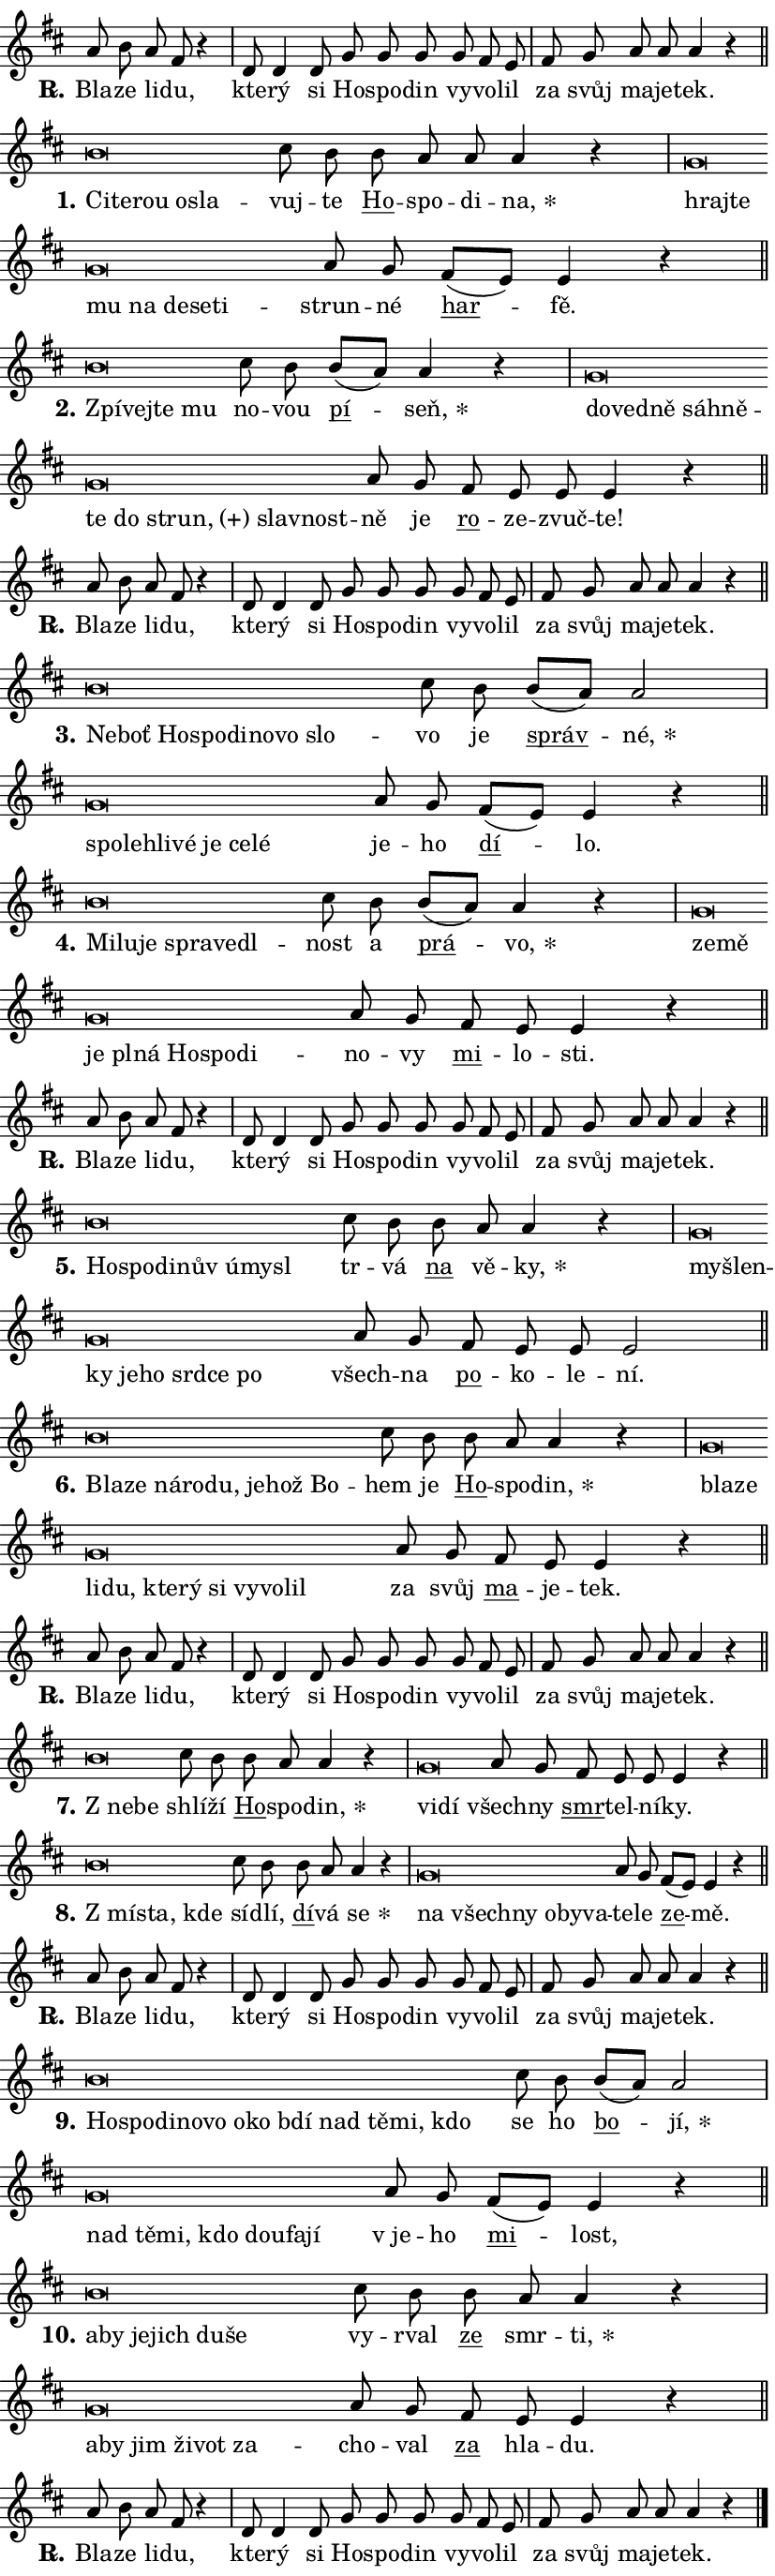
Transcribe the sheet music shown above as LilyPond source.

\version "2.24.0"
\header { tagline = "" }
\paper {
  indent = 0\cm
  top-margin = 0\cm
  right-margin = 0.13\cm % to fit lyric hyphens
  bottom-margin = 0\cm
  left-margin = 0\cm
  paper-width = 14\cm
  page-breaking = #ly:one-page-breaking
  system-system-spacing.basic-distance = #11
  score-system-spacing.basic-distance = #11
  ragged-last = ##f
}


%% Author: Thomas Morley
%% https://lists.gnu.org/archive/html/lilypond-user/2020-05/msg00002.html
#(define (line-position grob)
"Returns position of @var[grob} in current system:
   @code{'start}, if at first time-step
   @code{'end}, if at last time-step
   @code{'middle} otherwise
"
  (let* ((col (ly:item-get-column grob))
         (ln (ly:grob-object col 'left-neighbor))
         (rn (ly:grob-object col 'right-neighbor))
         (col-to-check-left (if (ly:grob? ln) ln col))
         (col-to-check-right (if (ly:grob? rn) rn col))
         (break-dir-left
           (and
             (ly:grob-property col-to-check-left 'non-musical #f)
             (ly:item-break-dir col-to-check-left)))
         (break-dir-right
           (and
             (ly:grob-property col-to-check-right 'non-musical #f)
             (ly:item-break-dir col-to-check-right))))
        (cond ((eqv? 1 break-dir-left) 'start)
              ((eqv? -1 break-dir-right) 'end)
              (else 'middle))))

#(define (tranparent-at-line-position vctor)
  (lambda (grob)
  "Relying on @code{line-position} select the relevant enry from @var{vctor}.
Used to determine transparency,"
    (case (line-position grob)
      ((end) (not (vector-ref vctor 0)))
      ((middle) (not (vector-ref vctor 1)))
      ((start) (not (vector-ref vctor 2))))))

noteHeadBreakVisibility =
#(define-music-function (break-visibility)(vector?)
"Makes @code{NoteHead}s transparent relying on @var{break-visibility}"
#{
  \override NoteHead.transparent =
    #(tranparent-at-line-position break-visibility)
#})

#(define delete-ledgers-for-transparent-note-heads
  (lambda (grob)
    "Reads whether a @code{NoteHead} is transparent.
If so this @code{NoteHead} is removed from @code{'note-heads} from
@var{grob}, which is supposed to be @code{LedgerLineSpanner}.
As a result ledgers are not printed for this @code{NoteHead}"
    (let* ((nhds-array (ly:grob-object grob 'note-heads))
           (nhds-list
             (if (ly:grob-array? nhds-array)
                 (ly:grob-array->list nhds-array)
                 '()))
           ;; Relies on the transparent-property being done before
           ;; Staff.LedgerLineSpanner.after-line-breaking is executed.
           ;; This is fragile ...
           (to-keep
             (remove
               (lambda (nhd)
                 (ly:grob-property nhd 'transparent #f))
               nhds-list)))
      ;; TODO find a better method to iterate over grob-arrays, similiar
      ;; to filter/remove etc for lists
      ;; For now rebuilt from scratch
      (set! (ly:grob-object grob 'note-heads)  '())
      (for-each
        (lambda (nhd)
          (ly:pointer-group-interface::add-grob grob 'note-heads nhd))
        to-keep))))

squashNotes = {
  \override NoteHead.X-extent = #'(-0.2 . 0.2)
  \override NoteHead.Y-extent = #'(-0.75 . 0)
  \override NoteHead.stencil =
    #(lambda (grob)
       (let ((pos (ly:grob-property grob 'staff-position)))
         (begin
           (if (< pos -7) (display "ERROR: Lower brevis then expected\n") (display ""))
           (if (<= pos -6) ly:text-interface::print ly:note-head::print))))
}
unSquashNotes = {
  \revert NoteHead.X-extent
  \revert NoteHead.Y-extent
  \revert NoteHead.stencil
}

hideNotes = \noteHeadBreakVisibility #begin-of-line-visible
unHideNotes = \noteHeadBreakVisibility #all-visible

% work-around for resetting accidentals
% https://lilypond.org/doc/v2.23/Documentation/notation/displaying-rhythms#unmetered-music
cadenzaMeasure = {
  \cadenzaOff
  \partial 1024 s1024
  \cadenzaOn
}

#(define-markup-command (accent layout props text) (markup?)
  "Underline accented syllable"
  (interpret-markup layout props
    #{\markup \override #'(offset . 4.3) \underline { #text }#}))

responsum = \markup \concat {
  "R" \hspace #-1.05 \path #0.1 #'((moveto 0 0.07) (lineto 0.9 0.8)) \hspace #0.05 "."
}

spaceSize = #0.6828661417322834 % exact space size for TeX Gyre Schola

\layout {
  \context {
    \Staff
    \remove "Time_signature_engraver"
    \override LedgerLineSpanner.after-line-breaking = #delete-ledgers-for-transparent-note-heads
  }
  \context {
    \Lyrics {
      \override LyricSpace.minimum-distance = \spaceSize
      \override LyricText.font-name = #"TeX Gyre Schola"
      \override LyricText.font-size = 1
      \override StanzaNumber.font-name = #"TeX Gyre Schola Bold"
      \override StanzaNumber.font-size = 1
    }
  }
  \context {
    \Score 
    \override NoteHead.text =
      #(lambda (grob) 
        (let ((pos (ly:grob-property grob 'staff-position)))
          #{\markup {
            \combine
              \halign #-0.55 \raise #(if (= pos -6) 0 0.5) \override #'(thickness . 2) \draw-line #'(3.2 . 0)
              \musicglyph "noteheads.sM1"
          }#}))
  }
}

% magnetic-lyrics.ily
%
%   written by
%     Jean Abou Samra <jean@abou-samra.fr>
%     Werner Lemberg <wl@gnu.org>
%
%   adapted by
%     Jiri Hon <jiri.hon@gmail.com>
%
% Version 2022-Apr-15

% https://www.mail-archive.com/lilypond-user@gnu.org/msg149350.html

#(define (Left_hyphen_pointer_engraver context)
   "Collect syllable-hyphen-syllable occurrences in lyrics and store
them in properties.  This engraver only looks to the left.  For
example, if the lyrics input is @code{foo -- bar}, it does the
following.

@itemize @bullet
@item
Set the @code{text} property of the @code{LyricHyphen} grob between
@q{foo} and @q{bar} to @code{foo}.

@item
Set the @code{left-hyphen} property of the @code{LyricText} grob with
text @q{foo} to the @code{LyricHyphen} grob between @q{foo} and
@q{bar}.
@end itemize

Use this auxiliary engraver in combination with the
@code{lyric-@/text::@/apply-@/magnetic-@/offset!} hook."
   (let ((hyphen #f)
         (text #f))
     (make-engraver
      (acknowledgers
       ((lyric-syllable-interface engraver grob source-engraver)
        (set! text grob)))
      (end-acknowledgers
       ((lyric-hyphen-interface engraver grob source-engraver)
        ;(when (not (grob::has-interface grob 'lyric-space-interface))
          (set! hyphen grob)));)
      ((stop-translation-timestep engraver)
       (when (and text hyphen)
         (ly:grob-set-object! text 'left-hyphen hyphen))
       (set! text #f)
       (set! hyphen #f)))))

#(define (lyric-text::apply-magnetic-offset! grob)
   "If the space between two syllables is less than the value in
property @code{LyricText@/.details@/.squash-threshold}, move the right
syllable to the left so that it gets concatenated with the left
syllable.

Use this function as a hook for
@code{LyricText@/.after-@/line-@/breaking} if the
@code{Left_@/hyphen_@/pointer_@/engraver} is active."
   (let ((hyphen (ly:grob-object grob 'left-hyphen #f)))
     (when hyphen
       (let ((left-text (ly:spanner-bound hyphen LEFT)))
         (when (grob::has-interface left-text 'lyric-syllable-interface)
           (let* ((common (ly:grob-common-refpoint grob left-text X))
                  (this-x-ext (ly:grob-extent grob common X))
                  (left-x-ext
                   (begin
                     ;; Trigger magnetism for left-text.
                     (ly:grob-property left-text 'after-line-breaking)
                     (ly:grob-extent left-text common X)))
                  ;; `delta` is the gap width between two syllables.
                  (delta (- (interval-start this-x-ext)
                            (interval-end left-x-ext)))
                  (details (ly:grob-property grob 'details))
                  (threshold (assoc-get 'squash-threshold details 0.2)))
             (when (< delta threshold)
               (let* (;; We have to manipulate the input text so that
                      ;; ligatures crossing syllable boundaries are not
                      ;; disabled.  For languages based on the Latin
                      ;; script this is essentially a beautification.
                      ;; However, for non-Western scripts it can be a
                      ;; necessity.
                      (lt (ly:grob-property left-text 'text))
                      (rt (ly:grob-property grob 'text))
                      (is-space (grob::has-interface hyphen 'lyric-space-interface))
                      (space (if is-space " " ""))
                      (extra-delta (if is-space spaceSize 0))
                      ;; Append new syllable.
                      (ltrt-space (if (and (string? lt) (string? rt))
                                (string-append lt space rt)
                                (make-concat-markup (list lt space rt))))
                      ;; Right-align `ltrt` to the right side.
                      (ltrt-space-markup (grob-interpret-markup
                               grob
                               (make-translate-markup
                                (cons (interval-length this-x-ext) 0)
                                (make-right-align-markup ltrt-space)))))
                 (begin
                   ;; Don't print `left-text`.
                   (ly:grob-set-property! left-text 'stencil #f)
                   ;; Set text and stencil (which holds all collected
                   ;; syllables so far) and shift it to the left.
                   (ly:grob-set-property! grob 'text ltrt-space)
                   (ly:grob-set-property! grob 'stencil ltrt-space-markup)
                   (ly:grob-translate-axis! grob (- (- delta extra-delta)) X))))))))))


#(define (lyric-hyphen::displace-bounds-first grob)
   ;; Make very sure this callback isn't triggered too early.
   (let ((left (ly:spanner-bound grob LEFT))
         (right (ly:spanner-bound grob RIGHT)))
     (ly:grob-property left 'after-line-breaking)
     (ly:grob-property right 'after-line-breaking)
     (ly:lyric-hyphen::print grob)))

squashThreshold = #0.4

\layout {
  \context {
    \Lyrics
    \consists #Left_hyphen_pointer_engraver
    \override LyricText.after-line-breaking =
      #lyric-text::apply-magnetic-offset!
    \override LyricHyphen.stencil = #lyric-hyphen::displace-bounds-first
    \override LyricText.details.squash-threshold = \squashThreshold
    \override LyricHyphen.minimum-distance = 0
    \override LyricHyphen.minimum-length = \squashThreshold
  }
}

squashText = \override LyricText.details.squash-threshold = 9999
unSquashText = \override LyricText.details.squash-threshold = \squashThreshold

leftText = \override LyricText.self-alignment-X = #LEFT
unLeftText = \revert LyricText.self-alignment-X

starOffset = #(lambda (grob) 
                (let ((x_offset (ly:self-alignment-interface::aligned-on-x-parent grob)))
                  (if (= x_offset 0) 0 (+ x_offset 1.2))))

star = #(define-music-function (syllable)(string?)
"Append star separator at the end of a syllable"
#{
  \once \override LyricText.X-offset = #starOffset
  \lyricmode { \markup {
    #syllable
    \override #'((font-name . "TeX Gyre Schola Bold")) \hspace #0.2 \lower #0.65 \larger "*"
  } }
#})

starAccent = #(define-music-function (syllable)(string?)
"Append star separator at the end of a syllable and make accent"
#{
  \once \override LyricText.X-offset = #starOffset
  \lyricmode { \markup {
    \accent #syllable
    \override #'((font-name . "TeX Gyre Schola Bold")) \hspace #0.2 \lower #0.65 \larger "*"
  } }
#})

breath = #(define-music-function (syllable)(string?)
"Append breathing indicator at the end of a syllable"
#{
  \lyricmode { \markup { #syllable "+" } }
#})

optionalBreath = #(define-music-function (syllable)(string?)
"Append optional breathing indicator at the end of a syllable"
#{
  \lyricmode { \markup { #syllable "(+)" } }
#})


\score {
    <<
        \new Voice = "melody" { \cadenzaOn \key d \major \relative { a'8 b a fis r4 \cadenzaMeasure \bar "|" d8 d4 d8 \bar "" g g g \bar "" g fis e \cadenzaMeasure \bar "|" fis g a a a4 r \cadenzaMeasure \bar "||" \break } }
        \new Lyrics \lyricsto "melody" { \lyricmode { \set stanza = \responsum
Bla -- ze li -- du, kte -- rý si Ho -- spo -- din vy -- vo -- lil za svůj ma -- je -- tek. } }
    >>
    \layout {}
}

\score {
    <<
        \new Voice = "melody" { \cadenzaOn \key d \major \relative { \squashNotes b'\breve*1/16 \hideNotes \breve*1/16 \bar "" \breve*1/16 \bar "" \breve*1/16 \breve*1/16 \bar "" \unHideNotes \unSquashNotes cis8 b \bar "" b a a a4 r \cadenzaMeasure \bar "|" \squashNotes g\breve*1/16 \hideNotes \breve*1/16 \bar "" \breve*1/16 \bar "" \breve*1/16 \bar "" \breve*1/16 \bar "" \breve*1/16 \breve*1/16 \bar "" \unHideNotes \unSquashNotes a8 g \bar "" fis[( e)] e4 r \cadenzaMeasure \bar "||" \break } }
        \new Lyrics \lyricsto "melody" { \lyricmode { \set stanza = "1."
\leftText Ci -- \squashText te -- rou o -- sla -- \unLeftText \unSquashText vuj -- te \markup \accent Ho -- spo -- di -- \star na, \leftText hraj -- \squashText te mu na de -- se -- ti -- \unLeftText \unSquashText strun -- né \markup \accent har -- fě. } }
    >>
    \layout {}
}

\score {
    <<
        \new Voice = "melody" { \cadenzaOn \key d \major \relative { \squashNotes b'\breve*1/16 \hideNotes \breve*1/16 \bar "" \breve*1/16 \breve*1/16 \bar "" \unHideNotes \unSquashNotes cis8 b \bar "" b[( a)] a4 r \cadenzaMeasure \bar "|" \squashNotes g\breve*1/16 \hideNotes \breve*1/16 \bar "" \breve*1/16 \bar "" \breve*1/16 \bar "" \breve*1/16 \bar "" \breve*1/16 \bar "" \breve*1/16 \bar "" \breve*1/16 \bar "" \breve*1/16 \breve*1/16 \bar "" \unHideNotes \unSquashNotes a8 g \bar "" fis e e e4 r \cadenzaMeasure \bar "||" \break } }
        \new Lyrics \lyricsto "melody" { \lyricmode { \set stanza = "2."
\leftText Zpí -- \squashText vej -- te mu \unLeftText \unSquashText no -- vou \markup \accent pí -- \star seň, \leftText do -- \squashText ved -- ně sáh -- ně -- te do \optionalBreath strun, slav -- nost -- \unLeftText \unSquashText ně je \markup \accent ro -- ze -- zvuč -- te! } }
    >>
    \layout {}
}

\score {
    <<
        \new Voice = "melody" { \cadenzaOn \key d \major \relative { a'8 b a fis r4 \cadenzaMeasure \bar "|" d8 d4 d8 \bar "" g g g \bar "" g fis e \cadenzaMeasure \bar "|" fis g a a a4 r \cadenzaMeasure \bar "||" \break } }
        \new Lyrics \lyricsto "melody" { \lyricmode { \set stanza = \responsum
Bla -- ze li -- du, kte -- rý si Ho -- spo -- din vy -- vo -- lil za svůj ma -- je -- tek. } }
    >>
    \layout {}
}

\score {
    <<
        \new Voice = "melody" { \cadenzaOn \key d \major \relative { \squashNotes b'\breve*1/16 \hideNotes \breve*1/16 \bar "" \breve*1/16 \bar "" \breve*1/16 \bar "" \breve*1/16 \bar "" \breve*1/16 \bar "" \breve*1/16 \breve*1/16 \bar "" \unHideNotes \unSquashNotes cis8 b \bar "" b[( a)] a2 \cadenzaMeasure \bar "|" \squashNotes g\breve*1/16 \hideNotes \breve*1/16 \bar "" \breve*1/16 \bar "" \breve*1/16 \bar "" \breve*1/16 \bar "" \breve*1/16 \breve*1/16 \bar "" \unHideNotes \unSquashNotes a8 g \bar "" fis[( e)] e4 r \cadenzaMeasure \bar "||" \break } }
        \new Lyrics \lyricsto "melody" { \lyricmode { \set stanza = "3."
\leftText Ne -- \squashText boť Ho -- spo -- di -- no -- vo slo -- \unLeftText \unSquashText vo je \markup \accent správ -- \star né, \leftText spo -- \squashText leh -- li -- vé je ce -- lé \unLeftText \unSquashText je -- ho \markup \accent dí -- lo. } }
    >>
    \layout {}
}

\score {
    <<
        \new Voice = "melody" { \cadenzaOn \key d \major \relative { \squashNotes b'\breve*1/16 \hideNotes \breve*1/16 \bar "" \breve*1/16 \bar "" \breve*1/16 \bar "" \breve*1/16 \breve*1/16 \bar "" \unHideNotes \unSquashNotes cis8 b \bar "" b[( a)] a4 r \cadenzaMeasure \bar "|" \squashNotes g\breve*1/16 \hideNotes \breve*1/16 \bar "" \breve*1/16 \bar "" \breve*1/16 \bar "" \breve*1/16 \bar "" \breve*1/16 \bar "" \breve*1/16 \breve*1/16 \bar "" \unHideNotes \unSquashNotes a8 g \bar "" fis e e4 r \cadenzaMeasure \bar "||" \break } }
        \new Lyrics \lyricsto "melody" { \lyricmode { \set stanza = "4."
\leftText Mi -- \squashText lu -- je spra -- ve -- dl -- \unLeftText \unSquashText nost a \markup \accent prá -- \star vo, \leftText ze -- \squashText mě je pl -- ná Ho -- spo -- di -- \unLeftText \unSquashText no -- vy \markup \accent mi -- lo -- sti. } }
    >>
    \layout {}
}

\score {
    <<
        \new Voice = "melody" { \cadenzaOn \key d \major \relative { a'8 b a fis r4 \cadenzaMeasure \bar "|" d8 d4 d8 \bar "" g g g \bar "" g fis e \cadenzaMeasure \bar "|" fis g a a a4 r \cadenzaMeasure \bar "||" \break } }
        \new Lyrics \lyricsto "melody" { \lyricmode { \set stanza = \responsum
Bla -- ze li -- du, kte -- rý si Ho -- spo -- din vy -- vo -- lil za svůj ma -- je -- tek. } }
    >>
    \layout {}
}

\score {
    <<
        \new Voice = "melody" { \cadenzaOn \key d \major \relative { \squashNotes b'\breve*1/16 \hideNotes \breve*1/16 \bar "" \breve*1/16 \bar "" \breve*1/16 \bar "" \breve*1/16 \bar "" \breve*1/16 \breve*1/16 \bar "" \unHideNotes \unSquashNotes cis8 b \bar "" b a a4 r \cadenzaMeasure \bar "|" \squashNotes g\breve*1/16 \hideNotes \breve*1/16 \bar "" \breve*1/16 \bar "" \breve*1/16 \bar "" \breve*1/16 \bar "" \breve*1/16 \bar "" \breve*1/16 \breve*1/16 \bar "" \unHideNotes \unSquashNotes a8 g \bar "" fis e e e2 \cadenzaMeasure \bar "||" \break } }
        \new Lyrics \lyricsto "melody" { \lyricmode { \set stanza = "5."
\leftText Ho -- \squashText spo -- di -- nův ú -- my -- sl \unLeftText \unSquashText tr -- vá \markup \accent na vě -- \star ky, \leftText my -- \squashText šlen -- ky je -- ho srd -- ce po \unLeftText \unSquashText všech -- na \markup \accent po -- ko -- le -- ní. } }
    >>
    \layout {}
}

\score {
    <<
        \new Voice = "melody" { \cadenzaOn \key d \major \relative { \squashNotes b'\breve*1/16 \hideNotes \breve*1/16 \bar "" \breve*1/16 \bar "" \breve*1/16 \bar "" \breve*1/16 \bar "" \breve*1/16 \bar "" \breve*1/16 \breve*1/16 \bar "" \unHideNotes \unSquashNotes cis8 b \bar "" b a a4 r \cadenzaMeasure \bar "|" \squashNotes g\breve*1/16 \hideNotes \breve*1/16 \bar "" \breve*1/16 \bar "" \breve*1/16 \bar "" \breve*1/16 \bar "" \breve*1/16 \bar "" \breve*1/16 \bar "" \breve*1/16 \bar "" \breve*1/16 \breve*1/16 \bar "" \unHideNotes \unSquashNotes a8 g \bar "" fis e e4 r \cadenzaMeasure \bar "||" \break } }
        \new Lyrics \lyricsto "melody" { \lyricmode { \set stanza = "6."
\leftText Bla -- \squashText ze ná -- ro -- du, je -- hož Bo -- \unLeftText \unSquashText hem je \markup \accent Ho -- spo -- \star din, \leftText bla -- \squashText ze li -- du, kte -- rý si vy -- vo -- lil \unLeftText \unSquashText za svůj \markup \accent ma -- je -- tek. } }
    >>
    \layout {}
}

\score {
    <<
        \new Voice = "melody" { \cadenzaOn \key d \major \relative { a'8 b a fis r4 \cadenzaMeasure \bar "|" d8 d4 d8 \bar "" g g g \bar "" g fis e \cadenzaMeasure \bar "|" fis g a a a4 r \cadenzaMeasure \bar "||" \break } }
        \new Lyrics \lyricsto "melody" { \lyricmode { \set stanza = \responsum
Bla -- ze li -- du, kte -- rý si Ho -- spo -- din vy -- vo -- lil za svůj ma -- je -- tek. } }
    >>
    \layout {}
}

\score {
    <<
        \new Voice = "melody" { \cadenzaOn \key d \major \relative { \squashNotes b'\breve*1/16 \hideNotes \breve*1/16 \bar "" \unHideNotes \unSquashNotes cis8 b \bar "" b a a4 r \cadenzaMeasure \bar "|" \squashNotes g\breve*1/16 \hideNotes \breve*1/16 \bar "" \unHideNotes \unSquashNotes a8 g \bar "" fis e e e4 r \cadenzaMeasure \bar "||" \break } }
        \new Lyrics \lyricsto "melody" { \lyricmode { \set stanza = "7."
\leftText "Z ne" -- \squashText be \unLeftText \unSquashText shlí -- ží \markup \accent Ho -- spo -- \star din, \leftText vi -- \squashText dí \unLeftText \unSquashText všech -- ny \markup \accent smr -- tel -- ní -- ky. } }
    >>
    \layout {}
}

\score {
    <<
        \new Voice = "melody" { \cadenzaOn \key d \major \relative { \squashNotes b'\breve*1/16 \hideNotes \breve*1/16 \breve*1/16 \bar "" \unHideNotes \unSquashNotes cis8 b \bar "" b a a4 r \cadenzaMeasure \bar "|" \squashNotes g\breve*1/16 \hideNotes \breve*1/16 \bar "" \breve*1/16 \bar "" \breve*1/16 \bar "" \breve*1/16 \breve*1/16 \bar "" \unHideNotes \unSquashNotes a8 g \bar "" fis[( e)] e4 r \cadenzaMeasure \bar "||" \break } }
        \new Lyrics \lyricsto "melody" { \lyricmode { \set stanza = "8."
\leftText "Z mí" -- \squashText sta, kde \unLeftText \unSquashText sí -- dlí, \markup \accent dí -- vá \star se \leftText na \squashText všech -- ny o -- by -- va -- \unLeftText \unSquashText te -- le \markup \accent ze -- mě. } }
    >>
    \layout {}
}

\score {
    <<
        \new Voice = "melody" { \cadenzaOn \key d \major \relative { a'8 b a fis r4 \cadenzaMeasure \bar "|" d8 d4 d8 \bar "" g g g \bar "" g fis e \cadenzaMeasure \bar "|" fis g a a a4 r \cadenzaMeasure \bar "||" \break } }
        \new Lyrics \lyricsto "melody" { \lyricmode { \set stanza = \responsum
Bla -- ze li -- du, kte -- rý si Ho -- spo -- din vy -- vo -- lil za svůj ma -- je -- tek. } }
    >>
    \layout {}
}

\score {
    <<
        \new Voice = "melody" { \cadenzaOn \key d \major \relative { \squashNotes b'\breve*1/16 \hideNotes \breve*1/16 \bar "" \breve*1/16 \bar "" \breve*1/16 \bar "" \breve*1/16 \bar "" \breve*1/16 \bar "" \breve*1/16 \bar "" \breve*1/16 \bar "" \breve*1/16 \bar "" \breve*1/16 \bar "" \breve*1/16 \breve*1/16 \bar "" \unHideNotes \unSquashNotes cis8 b \bar "" b[( a)] a2 \cadenzaMeasure \bar "|" \squashNotes g\breve*1/16 \hideNotes \breve*1/16 \bar "" \breve*1/16 \bar "" \breve*1/16 \bar "" \breve*1/16 \bar "" \breve*1/16 \breve*1/16 \bar "" \unHideNotes \unSquashNotes a8 g \bar "" fis[( e)] e4 r \cadenzaMeasure \bar "||" \break } }
        \new Lyrics \lyricsto "melody" { \lyricmode { \set stanza = "9."
\leftText Ho -- \squashText spo -- di -- no -- vo o -- ko bdí nad tě -- mi, kdo \unLeftText \unSquashText se ho \markup \accent bo -- \star jí, \leftText nad \squashText tě -- mi, kdo dou -- fa -- jí \unLeftText \unSquashText "v je" -- ho \markup \accent mi -- lost, } }
    >>
    \layout {}
}

\score {
    <<
        \new Voice = "melody" { \cadenzaOn \key d \major \relative { \squashNotes b'\breve*1/16 \hideNotes \breve*1/16 \bar "" \breve*1/16 \bar "" \breve*1/16 \bar "" \breve*1/16 \breve*1/16 \bar "" \unHideNotes \unSquashNotes cis8 b \bar "" b a a4 r \cadenzaMeasure \bar "|" \squashNotes g\breve*1/16 \hideNotes \breve*1/16 \bar "" \breve*1/16 \bar "" \breve*1/16 \bar "" \breve*1/16 \breve*1/16 \bar "" \unHideNotes \unSquashNotes a8 g \bar "" fis e e4 r \cadenzaMeasure \bar "||" \break } }
        \new Lyrics \lyricsto "melody" { \lyricmode { \set stanza = "10."
\leftText a -- \squashText by je -- jich du -- še \unLeftText \unSquashText vy -- rval \markup \accent ze smr -- \star ti, \leftText a -- \squashText by jim ži -- vot za -- \unLeftText \unSquashText cho -- val \markup \accent za hla -- du. } }
    >>
    \layout {}
}

\score {
    <<
        \new Voice = "melody" { \cadenzaOn \key d \major \relative { a'8 b a fis r4 \cadenzaMeasure \bar "|" d8 d4 d8 \bar "" g g g \bar "" g fis e \cadenzaMeasure \bar "|" fis g a a a4 r \cadenzaMeasure \bar "||" \break } \bar "|." }
        \new Lyrics \lyricsto "melody" { \lyricmode { \set stanza = \responsum
Bla -- ze li -- du, kte -- rý si Ho -- spo -- din vy -- vo -- lil za svůj ma -- je -- tek. } }
    >>
    \layout {}
}
